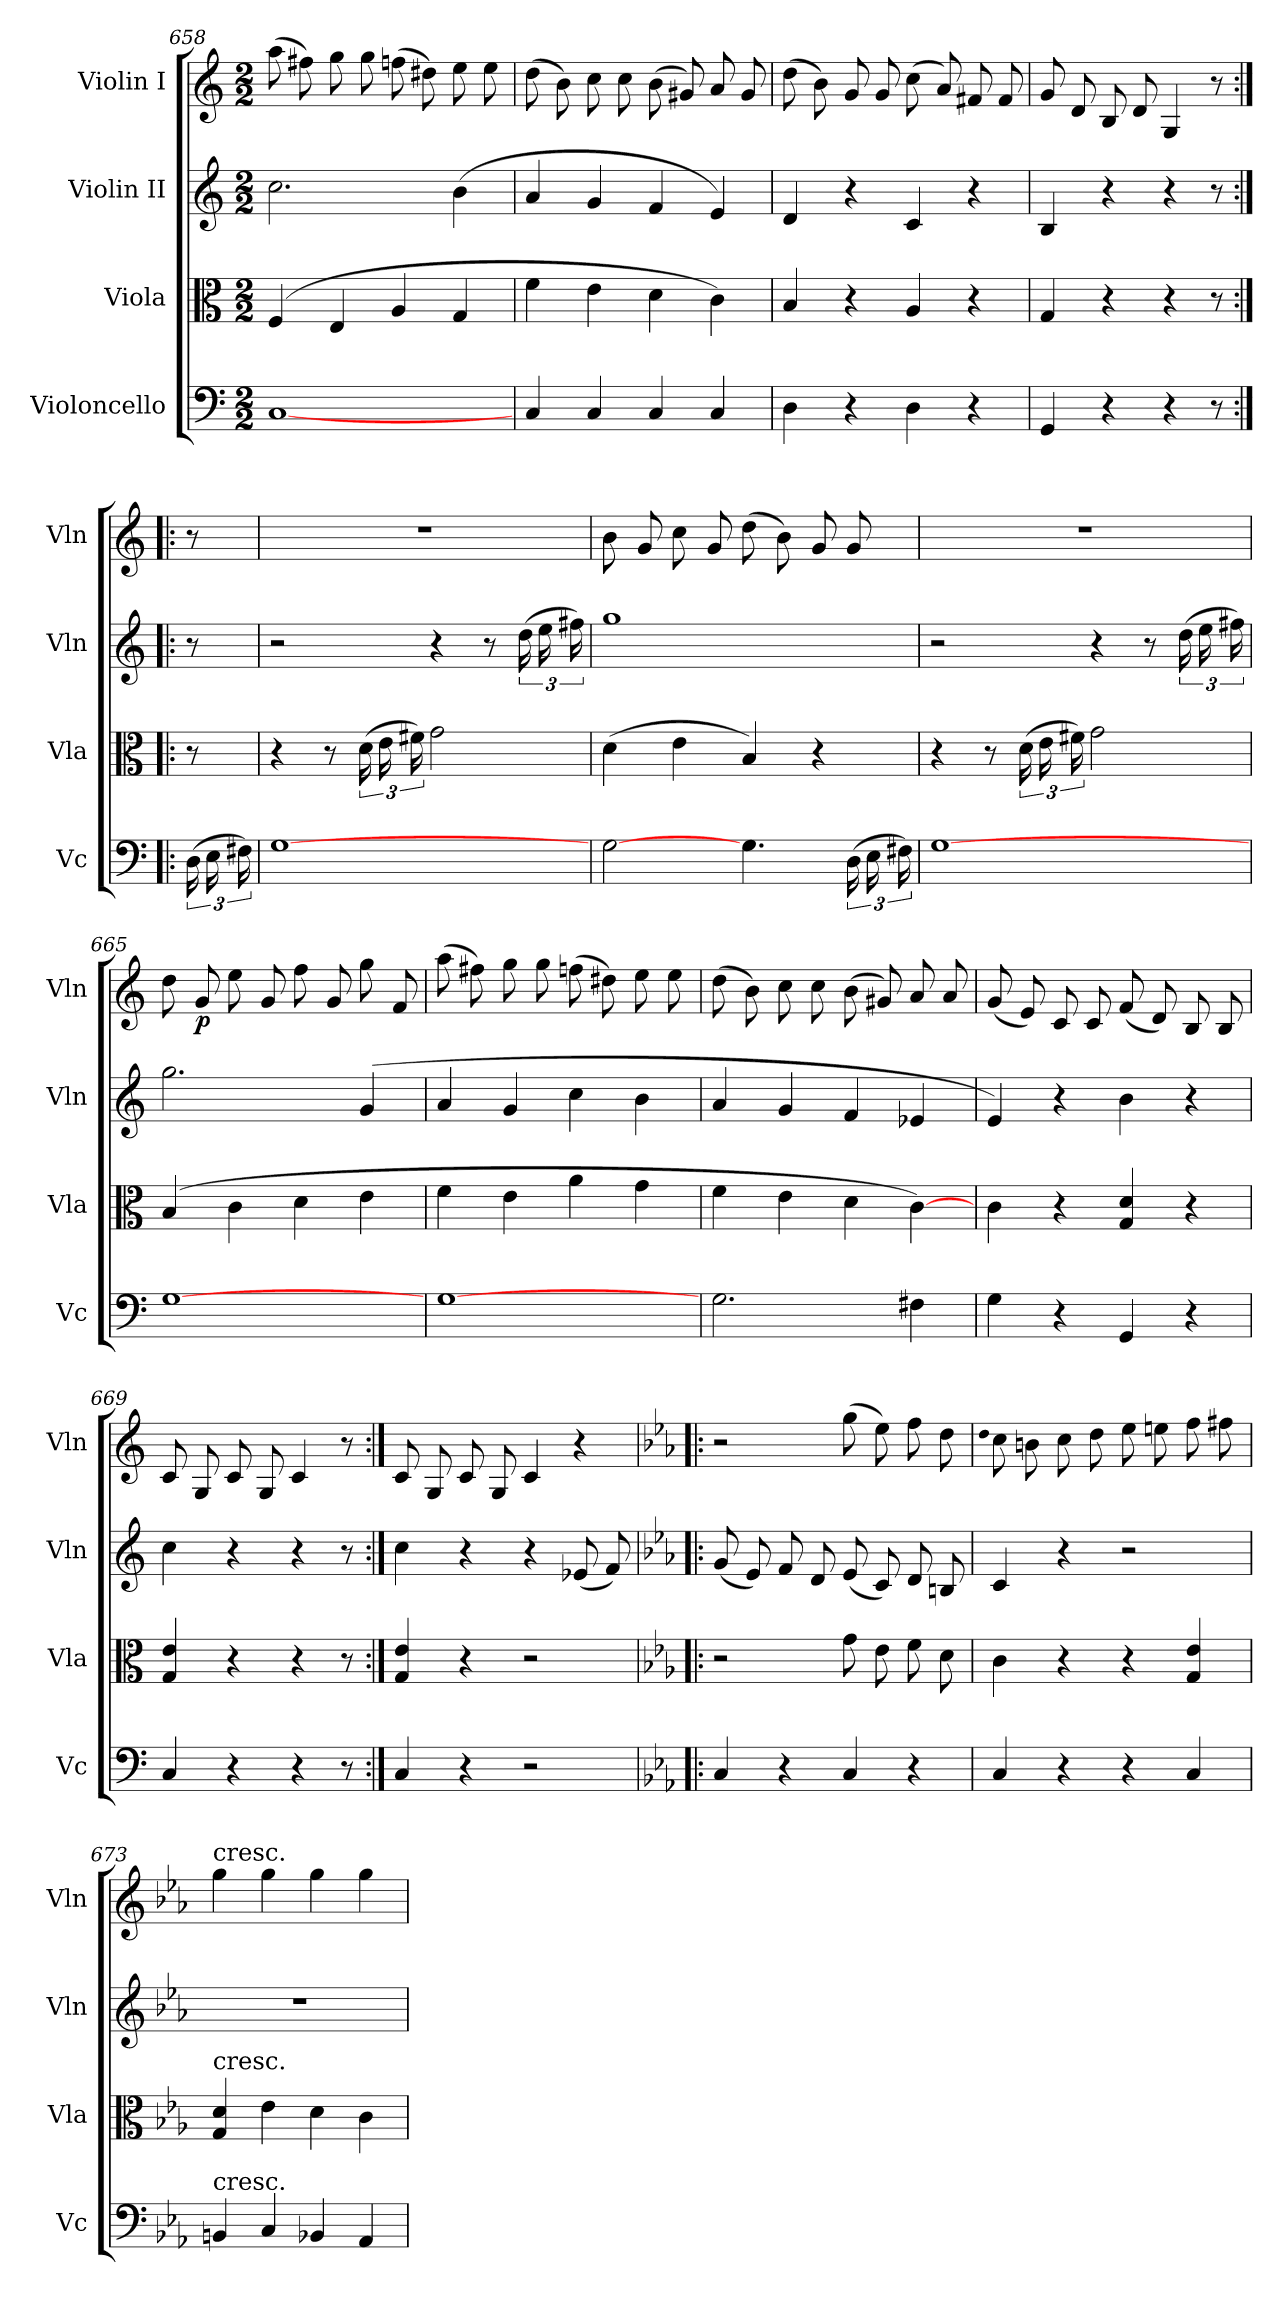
**kern	**kern	**kern	**kern	**dynam
*part4	*part3	*part2	*part1	*part1
*staff4	*staff3	*staff2	*staff1	*staff1
*I"Violoncello	*I"Viola	*I"Violin II	*I"Violin I	*
*I'Vc	*I'Vla	*I'Vln	*I'Vln	*
*clefF4	*clefC3	*clefG2	*clefG2	*
*k[]	*k[]	*k[]	*k[]	*
*C:	*C:	*C:	*C:	*
*M2/2	*M2/2	*M2/2	*M2/2	*
=658	=658	=658	=658	=658
[1C	(4F	2.cc	(8aa	.
.	.	.	8ff#X)	.
.	4E	.	8gg	.
.	.	.	8gg	.
.	4A	.	(8ffn	.
.	.	.	8dd#X)	.
.	4G	(4b	8ee	.
.	.	.	8ee	.
=659	=659	=659	=659	=659
4C	4f	4a	(8dd	.
.	.	.	8b)	.
4C	4e	4g	8cc	.
.	.	.	8cc	.
4C	4d	4f	(8b	.
.	.	.	8g#X)	.
4C	4c)	4e)	8a	.
.	.	.	8g#	.
=660	=660	=660	=660	=660
4D	4B	4d	(8dd	.
.	.	.	8b)	.
4r	4r	4r	8g	.
.	.	.	8g	.
4D	4A	4c	(8cc	.
.	.	.	8a)	.
4r	4r	4r	8f#X	.
.	.	.	8f#	.
=661	=661	=661	=661	=661
4GG	4G	4B	8g	.
.	.	.	8d	.
4r	4r	4r	8B	.
.	.	.	8d	.
4r	4r	4r	4G	.
8r	8r	8r	8r	.
=:|!|:	=:|!|:	=:|!|:	=:|!|:	=:|!|:
(24D	8r	8r	8r	.
24E	.	.	.	.
24F#X)	.	.	.	.
=662	=662	=662	=662	=662
[1G	4r	2r	1r	.
.	8r	.	.	.
.	(24d	.	.	.
.	24e	.	.	.
.	24f#X)	.	.	.
.	2g	4r	.	.
.	.	8r	.	.
.	.	(24dd	.	.
.	.	24ee	.	.
.	.	24ff#X)	.	.
=663	=663	=663	=663	=663
[2G	(4d	1gg	8b	.
.	.	.	8g	.
.	4e	.	8cc	.
.	.	.	8g	.
4.G	4B)	.	(8dd	.
.	.	.	8b)	.
.	4r	.	8g	.
(24D	.	.	8g	.
24E	.	.	.	.
24F#X)	.	.	.	.
=664	=664	=664	=664	=664
[1G	4r	2r	1r	.
.	8r	.	.	.
.	(24d	.	.	.
.	24e	.	.	.
.	24f#X)	.	.	.
.	2g	4r	.	.
.	.	8r	.	.
.	.	(24dd	.	.
.	.	24ee	.	.
.	.	24ff#X)	.	.
=665	=665	=665	=665	=665
[1G	(4B	2.gg	8dd	.
.	.	.	8g	p
.	4c	.	8ee	.
.	.	.	8g	.
.	4d	.	8ff	.
.	.	.	8g	.
.	4e	(4g	8gg	.
.	.	.	8f	.
=666	=666	=666	=666	=666
[1G	4f	4a	(8aa	.
.	.	.	8ff#X)	.
.	4e	4g	8gg	.
.	.	.	8gg	.
.	4a	4cc	(8ffn	.
.	.	.	8dd#X)	.
.	4g	4b	8ee	.
.	.	.	8ee	.
=667	=667	=667	=667	=667
2.G	4f	4a	(8dd	.
.	.	.	8b)	.
.	4e	4g	8cc	.
.	.	.	8cc	.
.	4d	4f	(8b	.
.	.	.	8g#X)	.
4F#X	[4c)	4e-X	8a	.
.	.	.	8a	.
=668	=668	=668	=668	=668
4G	4c	4e)	(8g	.
.	.	.	8e)	.
4r	4r	4r	8c	.
.	.	.	8c	.
4GG	4G 4d	4b	(8f	.
.	.	.	8d)	.
4r	4r	4r	8B	.
.	.	.	8B	.
=669	=669	=669	=669	=669
4C	4G 4e	4cc	8c	.
.	.	.	8G	.
4r	4r	4r	8c	.
.	.	.	8G	.
4r	4r	4r	4c	.
8r	8r	8r	8r	.
=670:|!	=670:|!	=670:|!	=670:|!	=670:|!
4C	4G 4e	4cc	8c	.
.	.	.	8G	.
4r	4r	4r	8c	.
.	.	.	8G	.
2r	2r	4r	4c	.
.	.	(8e-X	4r	.
.	.	8f)	.	.
=671!|:	=671!|:	=671!|:	=671!|:	=671!|:
*k[b-e-a-]	*k[b-e-a-]	*k[b-e-a-]	*k[b-e-a-]	*
*c:	*c:	*c:	*c:	*
4C	2r	(8g	2r	.
.	.	8e-)	.	.
4r	.	8f	.	.
.	.	8d	.	.
4C	8g	(8e-	(8gg	.
.	8e-	8c)	8ee-)	.
4r	8f	8d	8ff	.
.	8d	8Bn	8dd	.
=672	=672	=672	=672	=672
.	.	.	qqdd	.
4C	4c	4c	8cc	.
.	.	.	8bn	.
4r	4r	4r	8cc	.
.	.	.	8dd	.
4r	4r	2r	8ee-	.
.	.	.	8een	.
4C	4G 4e-	.	8ff	.
.	.	.	8ff#X	.
=673	=673	=673	=673	=673
!	!	!	!LO:TX:a:t=cresc.	!
!	!LO:TX:a:t=cresc.	!	!	!
!LO:TX:a:t=cresc.	!	!	!	!
4BBn	4G 4d	1r	4gg	.
4C	4e-	.	4gg	.
4BB-X	4d	.	4gg	.
4AA-	4c	.	4gg	.
=	=	=	=	=
*-	*-	*-	*-	*-
